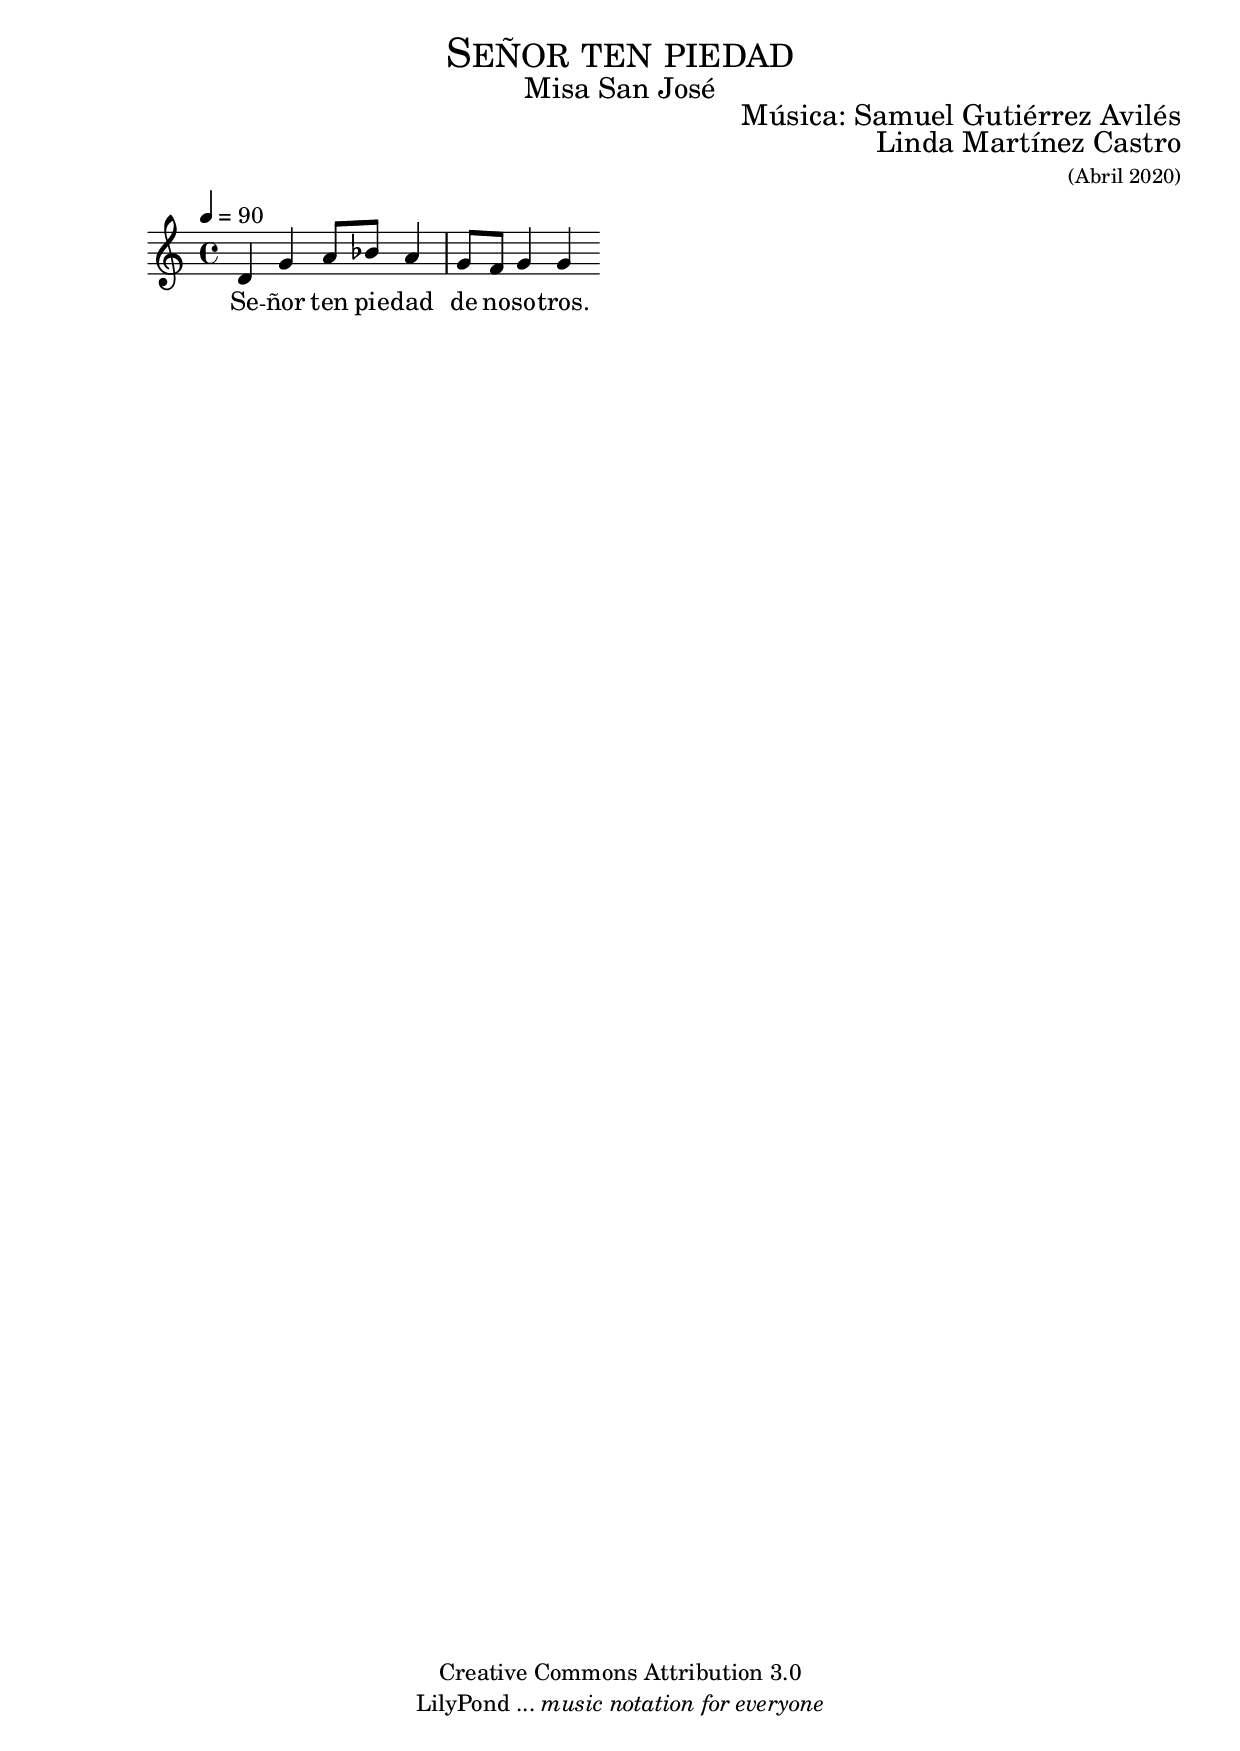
% ****************************************************************
%	Pricipe de los siglos - Melodia inspirada en las composiciones de Mons Marco Frisina
%	by serach.sam@
% ****************************************************************
\language "espanol"
\version "2.19.82"

%#(set-global-staff-size 19)


% --- Cabecera
\markup { \fill-line { \center-column { \fontsize #5 \smallCaps "Señor ten piedad" \fontsize #2 "Misa San José"} } }
\markup { \fill-line { " " \right-column { \fontsize #2 "Música: Samuel Gutiérrez Avilés" } } }
\markup { \fill-line { " " \right-column { \fontsize #2 "Linda Martínez Castro" \small "(Abril 2020)" } } }
\header {
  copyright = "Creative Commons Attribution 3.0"
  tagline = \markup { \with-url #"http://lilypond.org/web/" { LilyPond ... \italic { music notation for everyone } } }
  breakbefore = ##t
}

% --- Musica
% --- acordes
harmony_stanza = \new ChordNames {
  \chordmode {
    \italianChords
    
  }
}

% --- Estrofa 1
\score {
  \new Staff <<
    \new Voice = "melody" \relative do' {
      \tempo 4 = 90
      \time 4/4

      re4 sol la8 sib la4 sol8 fa sol4 sol
      s32
    }
    \new Lyrics \lyricsto "melody" {
      Se -- ñor ten pie -- dad de no -- so -- tros.
    }
  >>
  \midi {}
  \layout {}
}

% --- Papel
\paper{
  #(set-default-paper-size "letter")
  page-breaking = #ly:page-turn-breaking
}